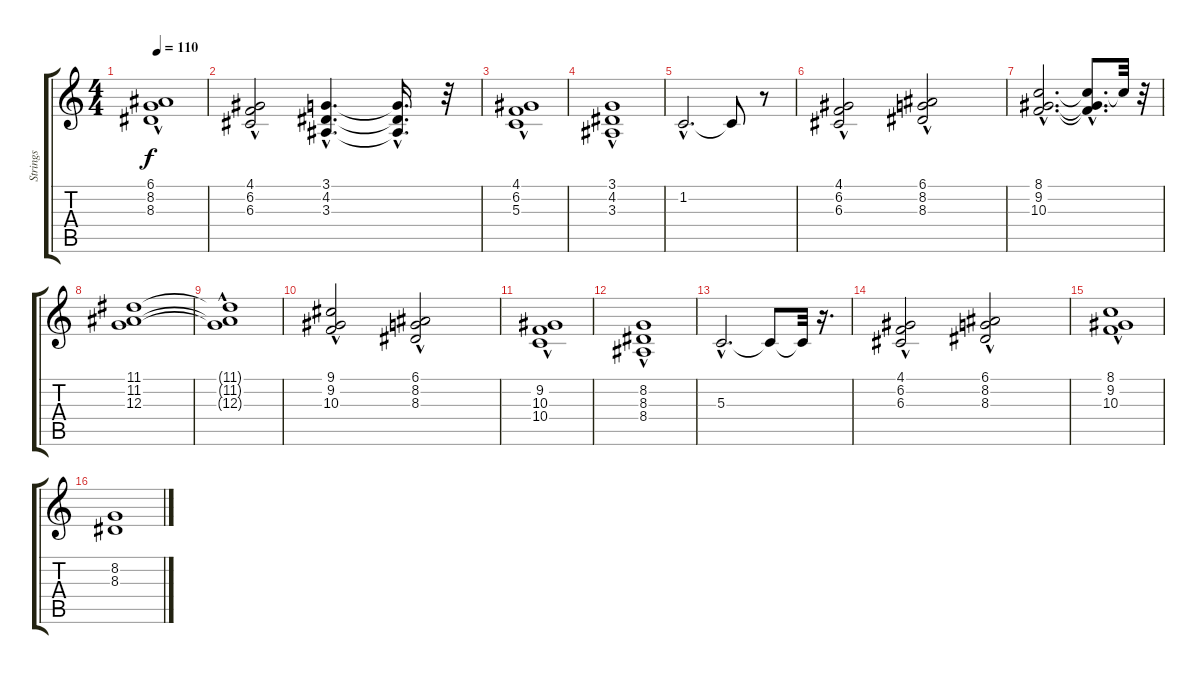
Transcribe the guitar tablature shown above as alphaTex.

\track ("Strings" "Strings") {instrument stringensemble1}
\staff {score tabs}
\tuning (E4 B3 G3 D3 A2 E2) {hide}
\ts (4 4)
\tempo 110
\clef g2
\ks c
(6.1{t} 8.2{t} 8.3{hac t}).1{dy f} |
(4.1 6.2{hac} 6.3{hac}).2 (3.1{hac} 4.2{hac} 3.3{hac}).4{d} (3.1{hac t} 4.2{hac t} 3.3{t}).16{d} r.32 |
(4.1{hac} 6.2 5.3{hac}).1 |
(3.1 4.2 3.3{hac}).1 |
1.2{hac}.2{d} 1.2{t}.8 r.8 |
(4.1 6.2{hac} 6.3{hac}).2 (6.1 8.2{hac} 8.3{hac}).2 |
(8.1{hac} 9.2{hac} 10.3{hac}).2{d} (8.1{hac t} 9.2{t} 10.3{hac t}).8{d} 8.1{t}.32 r.32 |
(11.1 11.2 12.3).1 |
(11.1{t} 11.2{hac t} 12.3{hac t}).1 |
(9.1 9.2 10.3{hac}).2 (6.1 8.2{hac} 8.3{hac}).2 |
(9.2 10.3{hac} 10.4{hac}).1 |
(8.2 8.3 8.4{hac}).1 |
5.3{hac}.2{d} 5.3{t}.8 5.3{t}.32 r.16{d} |
(4.1 6.2{hac} 6.3{hac}).2 (6.1 8.2{hac} 8.3{hac}).2 |
(8.1 9.2{hac} 10.3{hac}).1 |
(8.2 8.3).1
